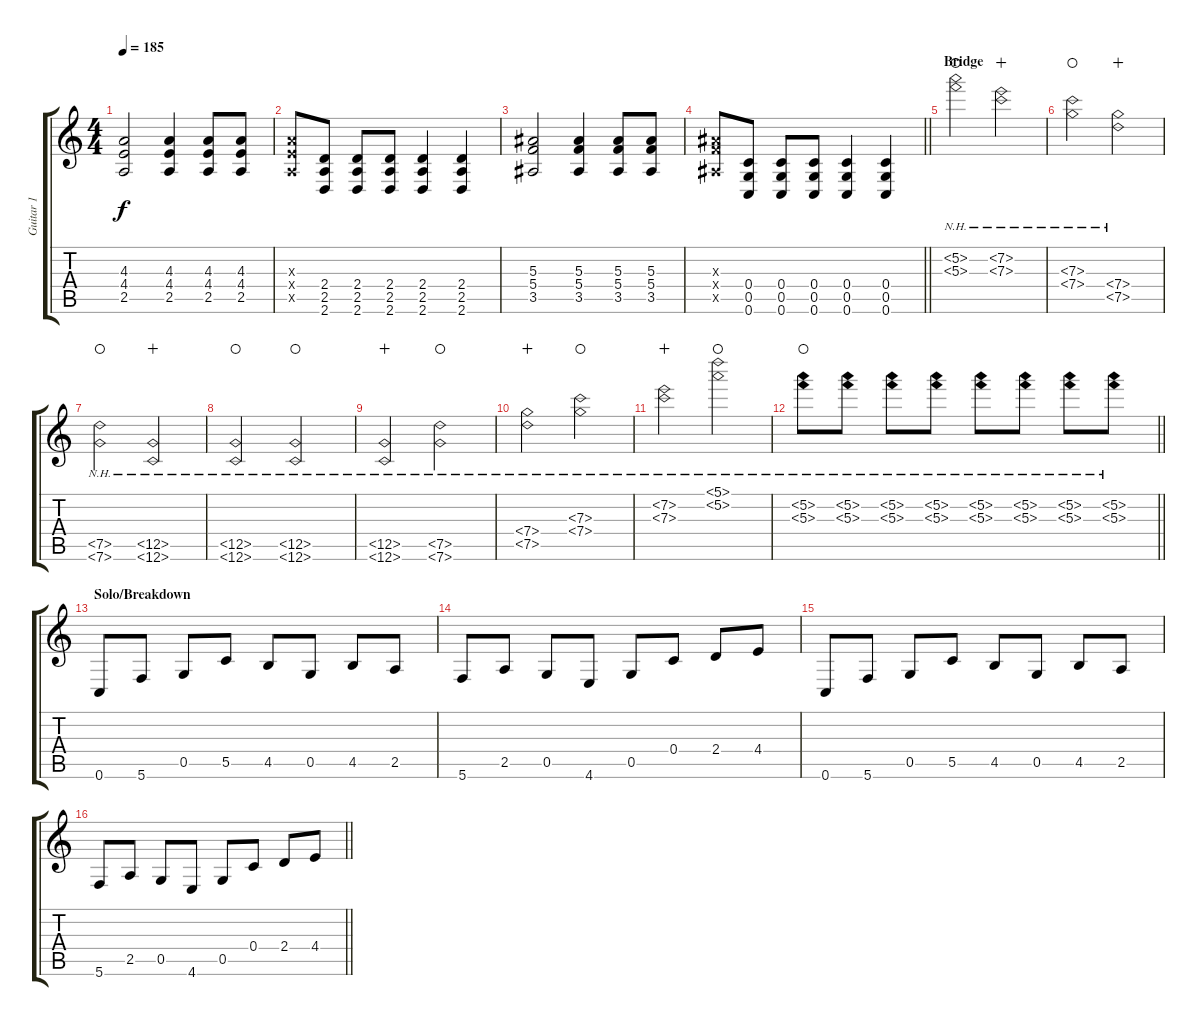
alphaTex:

\track ("Guitar 1" "Guitar 1") {instrument distortionguitar}
\staff {score tabs}
\tuning (D4 A3 F3 C3 G2 C2) {hide}
\ts (4 4)
\tempo 185
\clef g2
\ks c
(4.3 4.4 2.5).2{dy f} (4.3 4.4 2.5).4 (4.3 4.4 2.5).8 (4.3 4.4 2.5).8 |
(4.3{x} 4.4{x} 2.5{x}).8 (2.4 2.5 2.6).8 (2.4 2.5 2.6).8 (2.4 2.5 2.6).8 (2.4 2.5 2.6).4 (2.4 2.5 2.6).4 |
(5.3 5.4 3.5).2 (5.3 5.4 3.5).4 (5.3 5.4 3.5).8 (5.3 5.4 3.5).8 |
\barLineRight lightlight
(5.3{x} 5.4{x} 3.5{x}).8 (0.4 0.5 0.6).8 (0.4 0.5 0.6).8 (0.4 0.5 0.6).8 (0.4 0.5 0.6).4 (0.4 0.5 0.6).4 |
\section ("" "Bridge")
(5.2{nh} 5.3{nh}).2{waho} (7.2{nh} 7.3{nh}).2{wahc} |
(7.3{nh} 7.4{nh}).2{waho} (7.4{nh} 7.5{nh}).2{wahc} |
(7.5{nh} 7.6{nh}).2{waho} (12.5{nh} 12.6{nh}).2{wahc} |
(12.5{nh} 12.6{nh}).2{waho} (12.5{nh} 12.6{nh}).2{waho} |
(12.5{nh} 12.6{nh}).2{wahc} (7.5{nh} 7.6{nh}).2{waho} |
(7.4{nh} 7.5{nh}).2{wahc} (7.3{nh} 7.4{nh}).2{waho} |
(7.2{nh} 7.3{nh}).2{wahc} (5.1{nh} 5.2{nh}).2{waho} |
\barLineRight lightlight
(5.2{nh} 5.3{nh}).8{waho} (5.2{nh} 5.3{nh}).8 (5.2{nh} 5.3{nh}).8 (5.2{nh} 5.3{nh}).8 (5.2{nh} 5.3{nh}).8 (5.2{nh} 5.3{nh}).8 (5.2{nh} 5.3{nh}).8 (5.2{nh} 5.3{nh}).8 |
\section ("" "Solo/Breakdown")
0.6.8 5.6.8 0.5.8 5.5.8 4.5.8 0.5.8 4.5.8 2.5.8 |
5.6.8 2.5.8 0.5.8 4.6.8 0.5.8 0.4.8 2.4.8 4.4.8 |
0.6.8 5.6.8 0.5.8 5.5.8 4.5.8 0.5.8 4.5.8 2.5.8 |
\barLineRight lightlight
5.6.8 2.5.8 0.5.8 4.6.8 0.5.8 0.4.8 2.4.8 4.4.8
